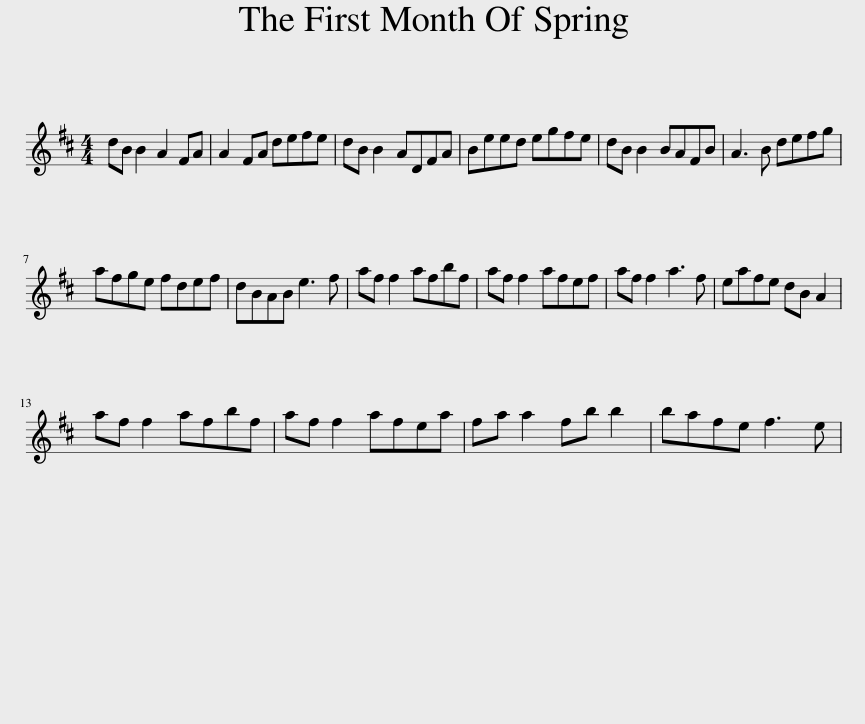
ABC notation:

X:1
L:1/8
M:4/4
I:linebreak $
K:D
V:1 treble
V:1
 dB B2 A2 FA | A2 FA defe | dB B2 ADFA | Beed egfe | dB B2 BAFB | %5
 A3 B defg |$ afge fdef | dBAB e3 f | af f2 afbf | af f2 afef | %10
 af f2 a3 f | eafe dB A2 |$ af f2 afbf | af f2 afea | fa a2 fb b2 | %15
 bafe f3 e | %16
